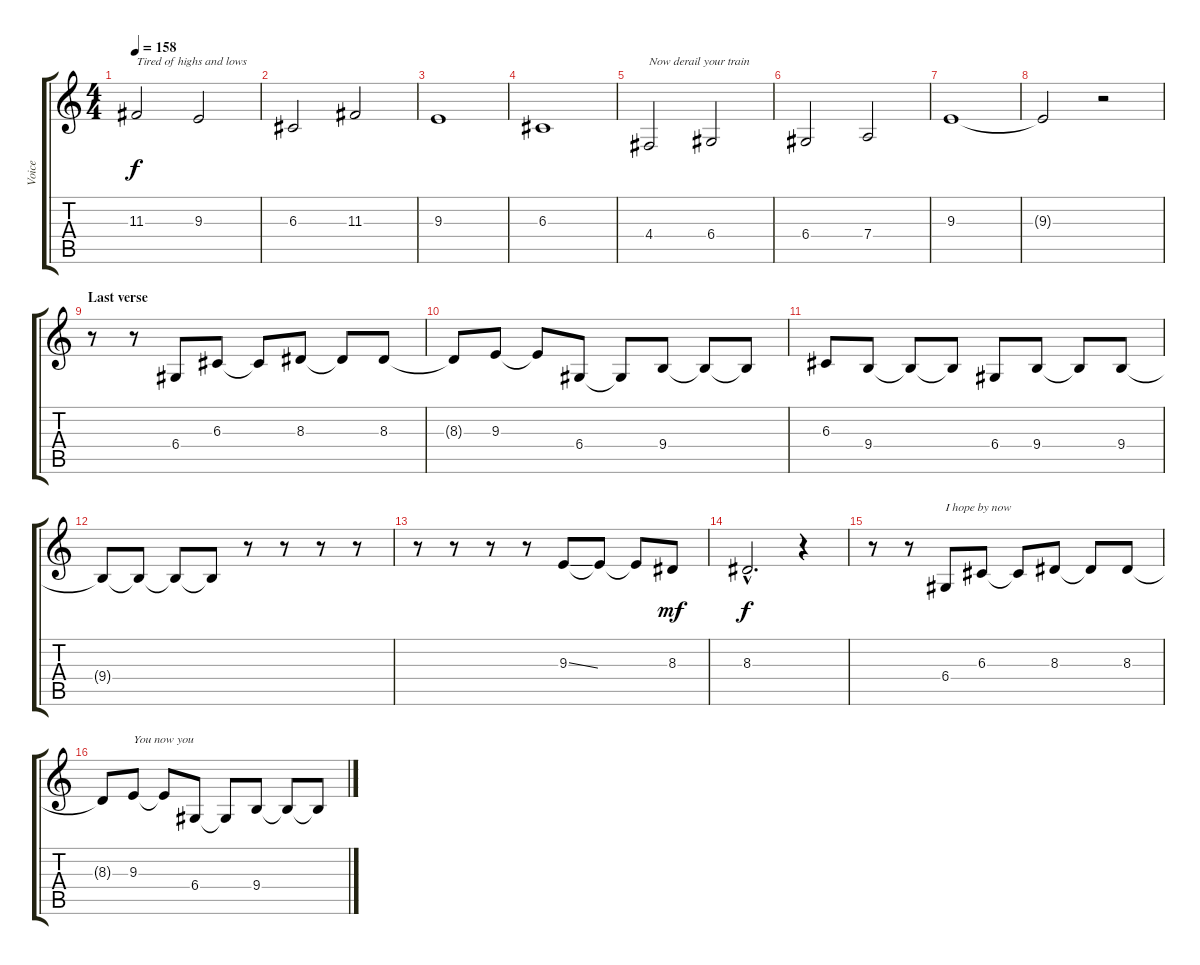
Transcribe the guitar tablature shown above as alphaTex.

\track ("Voice" "Voice") {instrument voiceoohs}
\staff {score tabs}
\tuning (E4 B3 G3 D3 A2 E2) {hide}
\ts (4 4)
\tempo 158
\clef g2
\ks c
11.3.2{txt "Tired of highs and lows" dy f} 9.3.2 |
6.3.2 11.3.2 |
9.3.1 |
6.3.1 |
4.4.2{txt "Now derail your train"} 6.4.2 |
6.4.2 7.4.2 |
9.3.1 |
9.3{t}.2 r.2 |
\section ("" "Last verse")
r.8 r.8 6.4.8 6.3.8 6.3{t}.8 8.3.8 8.3{t}.8 8.3.8 |
8.3{t}.8 9.3.8 9.3{t}.8 6.4.8 6.4{t}.8 9.4.8 9.4{t}.8 9.4{t}.8 |
6.3.8 9.4.8 9.4{t}.8 9.4{t}.8 6.4.8 9.4.8 9.4{t}.8 9.4.8 |
9.4{t}.8 9.4{t}.8 9.4{t}.8 9.4{t}.8 r.8 r.8 r.8 r.8 |
r.8 r.8 r.8 r.8 9.3{ss}.8 9.3{t}.8 9.3{t}.8 8.3.8{dy mf} |
8.3{hac}.2{d dy f} r.4 |
r.8 r.8 6.4.8{txt "I hope by now"} 6.3.8 6.3{t}.8 8.3.8 8.3{t}.8 8.3.8 |
8.3{t}.8 9.3.8{txt "You now you"} 9.3{t}.8 6.4.8 6.4{t}.8 9.4.8 9.4{t}.8 9.4{t}.8
